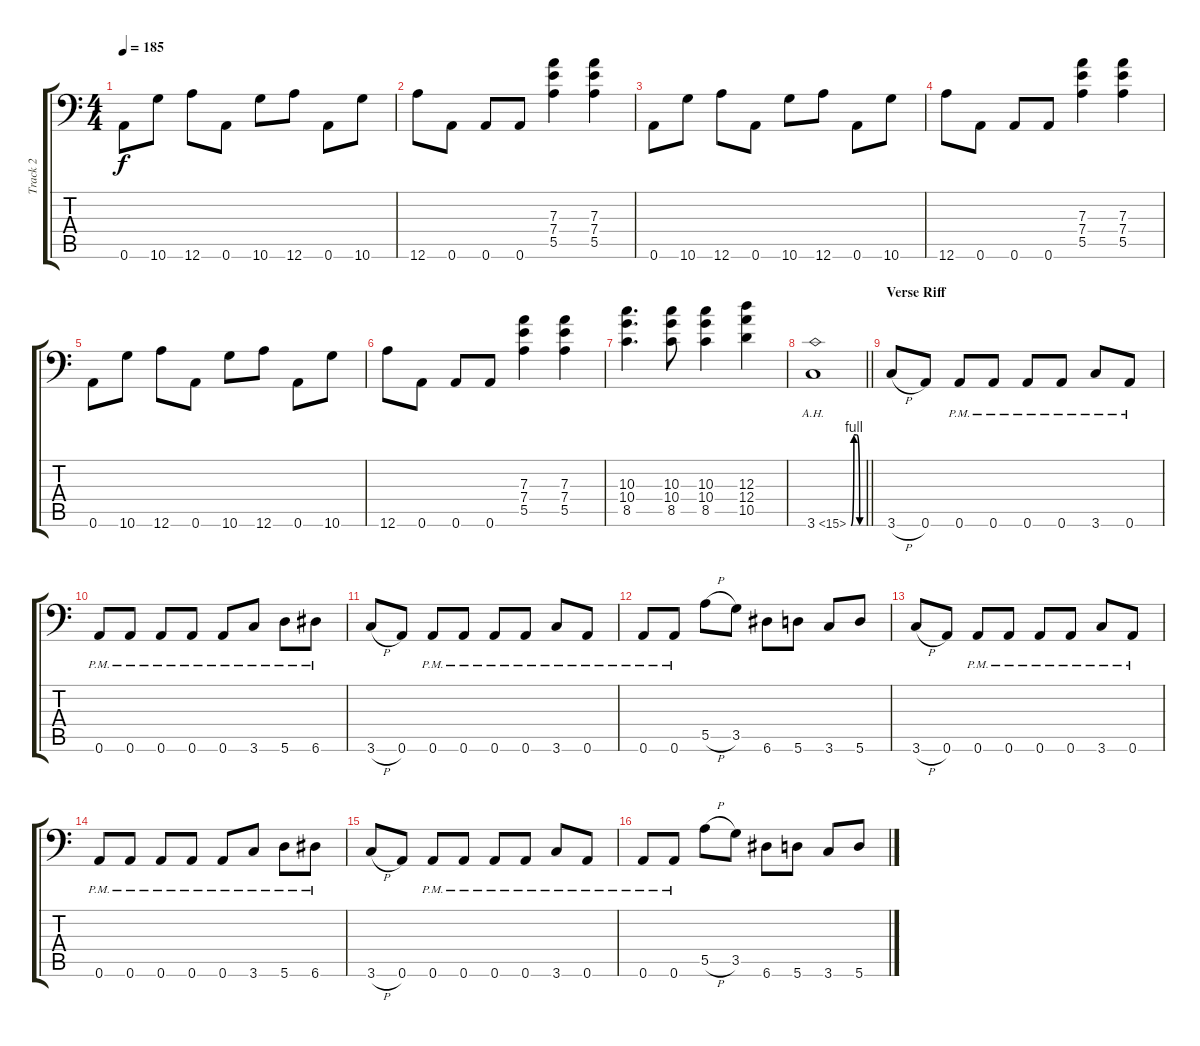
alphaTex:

\track ("Track 2" "Track 2") {instrument overdrivenguitar}
\staff {score tabs}
\tuning (B3 Gb3 D3 A2 E2 A1) {hide}
\ts (4 4)
\tempo 185
\clef f4
\ks c
0.6.8{dy f} 10.6.8 12.6.8 0.6.8 10.6.8 12.6.8 0.6.8 10.6.8 |
12.6.8 0.6.8 0.6.8 0.6.8 (7.3 7.4 5.5).4 (7.3 7.4 5.5).4 |
0.6.8 10.6.8 12.6.8 0.6.8 10.6.8 12.6.8 0.6.8 10.6.8 |
12.6.8 0.6.8 0.6.8 0.6.8 (7.3 7.4 5.5).4 (7.3 7.4 5.5).4 |
0.6.8 10.6.8 12.6.8 0.6.8 10.6.8 12.6.8 0.6.8 10.6.8 |
12.6.8 0.6.8 0.6.8 0.6.8 (7.3 7.4 5.5).4 (7.3 7.4 5.5).4 |
(10.3 10.4 8.5).4{d} (10.3 10.4 8.5).8 (10.3 10.4 8.5).4 (12.3 12.4 10.5).4 |
\barLineRight lightlight
3.6{be (custom 0 0 15 4 30 4 45 0 60 0) ah 12}.1 |
\section ("" "Verse Riff")
3.6{h}.8 0.6.8 0.6{pm}.8 0.6{pm}.8 0.6{pm}.8 0.6{pm}.8 3.6{pm}.8 0.6{pm}.8 |
0.6{pm}.8 0.6{pm}.8 0.6{pm}.8 0.6{pm}.8 0.6{pm}.8 3.6{pm}.8 5.6{pm}.8 6.6{pm}.8 |
3.6{h}.8 0.6.8 0.6{pm}.8 0.6{pm}.8 0.6{pm}.8 0.6{pm}.8 3.6{pm}.8 0.6{pm}.8 |
0.6{pm}.8 0.6{pm}.8 5.5{h}.8 3.5.8 6.6.8 5.6.8 3.6.8 5.6.8 |
3.6{h}.8 0.6.8 0.6{pm}.8 0.6{pm}.8 0.6{pm}.8 0.6{pm}.8 3.6{pm}.8 0.6{pm}.8 |
0.6{pm}.8 0.6{pm}.8 0.6{pm}.8 0.6{pm}.8 0.6{pm}.8 3.6{pm}.8 5.6{pm}.8 6.6{pm}.8 |
3.6{h}.8 0.6.8 0.6{pm}.8 0.6{pm}.8 0.6{pm}.8 0.6{pm}.8 3.6{pm}.8 0.6{pm}.8 |
0.6{pm}.8 0.6{pm}.8 5.5{h}.8 3.5.8 6.6.8 5.6.8 3.6.8 5.6.8
